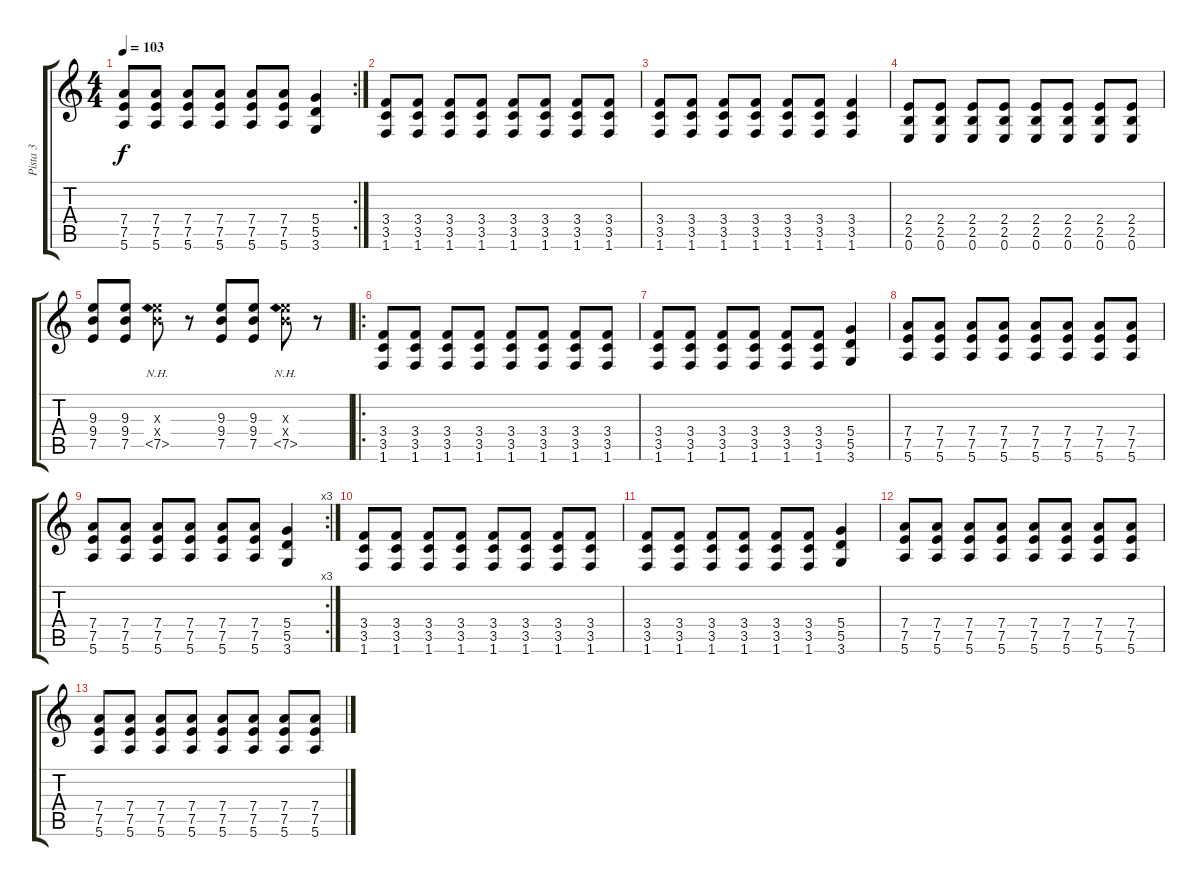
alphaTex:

\track ("Pista 3" "Pista 3") {instrument acousticguitarsteel}
\staff {score tabs}
\tuning (E4 B3 G3 D3 A2 E2) {hide}
\rc 2
\ts (4 4)
\tempo 103
\clef g2
\ks c
(7.4 7.5 5.6).8{dy f} (7.4 7.5 5.6).8 (7.4 7.5 5.6).8 (7.4 7.5 5.6).8 (7.4 7.5 5.6).8 (7.4 7.5 5.6).8 (5.4 5.5 3.6).4 |
(3.4 3.5 1.6).8{volume 10 instrument overdrivenguitar} (3.4 3.5 1.6).8 (3.4 3.5 1.6).8 (3.4 3.5 1.6).8 (3.4 3.5 1.6).8 (3.4 3.5 1.6).8 (3.4 3.5 1.6).8 (3.4 3.5 1.6).8 |
(3.4 3.5 1.6).8 (3.4 3.5 1.6).8 (3.4 3.5 1.6).8 (3.4 3.5 1.6).8 (3.4 3.5 1.6).8 (3.4 3.5 1.6).8 (3.4 3.5 1.6).4 |
(2.4 2.5 0.6).8 (2.4 2.5 0.6).8 (2.4 2.5 0.6).8 (2.4 2.5 0.6).8 (2.4 2.5 0.6).8 (2.4 2.5 0.6).8 (2.4 2.5 0.6).8 (2.4 2.5 0.6).8 |
(9.3 9.4 7.5).8 (9.3 9.4 7.5).8 (9.3{x} 9.4{x} 7.5{nh}).8 r.8 (9.3 9.4 7.5).8 (9.3 9.4 7.5).8 (9.3{x} 9.4{x} 7.5{nh}).8 r.8 |
\ro
(3.4 3.5 1.6).8{volume 10 instrument overdrivenguitar} (3.4 3.5 1.6).8 (3.4 3.5 1.6).8 (3.4 3.5 1.6).8 (3.4 3.5 1.6).8 (3.4 3.5 1.6).8 (3.4 3.5 1.6).8 (3.4 3.5 1.6).8 |
(3.4 3.5 1.6).8 (3.4 3.5 1.6).8 (3.4 3.5 1.6).8 (3.4 3.5 1.6).8 (3.4 3.5 1.6).8 (3.4 3.5 1.6).8 (5.4 5.5 3.6).4 |
(7.4 7.5 5.6).8 (7.4 7.5 5.6).8 (7.4 7.5 5.6).8 (7.4 7.5 5.6).8 (7.4 7.5 5.6).8 (7.4 7.5 5.6).8 (7.4 7.5 5.6).8 (7.4 7.5 5.6).8 |
\rc 3
(7.4 7.5 5.6).8 (7.4 7.5 5.6).8 (7.4 7.5 5.6).8 (7.4 7.5 5.6).8 (7.4 7.5 5.6).8 (7.4 7.5 5.6).8 (5.4 5.5 3.6).4 |
(3.4 3.5 1.6).8{volume 10 instrument overdrivenguitar} (3.4 3.5 1.6).8 (3.4 3.5 1.6).8 (3.4 3.5 1.6).8 (3.4 3.5 1.6).8 (3.4 3.5 1.6).8 (3.4 3.5 1.6).8 (3.4 3.5 1.6).8 |
(3.4 3.5 1.6).8 (3.4 3.5 1.6).8 (3.4 3.5 1.6).8 (3.4 3.5 1.6).8 (3.4 3.5 1.6).8 (3.4 3.5 1.6).8 (5.4 5.5 3.6).4 |
(7.4 7.5 5.6).8 (7.4 7.5 5.6).8 (7.4 7.5 5.6).8 (7.4 7.5 5.6).8 (7.4 7.5 5.6).8 (7.4 7.5 5.6).8 (7.4 7.5 5.6).8 (7.4 7.5 5.6).8 |
(7.4 7.5 5.6).8 (7.4 7.5 5.6).8 (7.4 7.5 5.6).8 (7.4 7.5 5.6).8 (7.4 7.5 5.6).8 (7.4 7.5 5.6).8 (7.4 7.5 5.6).8 (7.4 7.5 5.6).8
